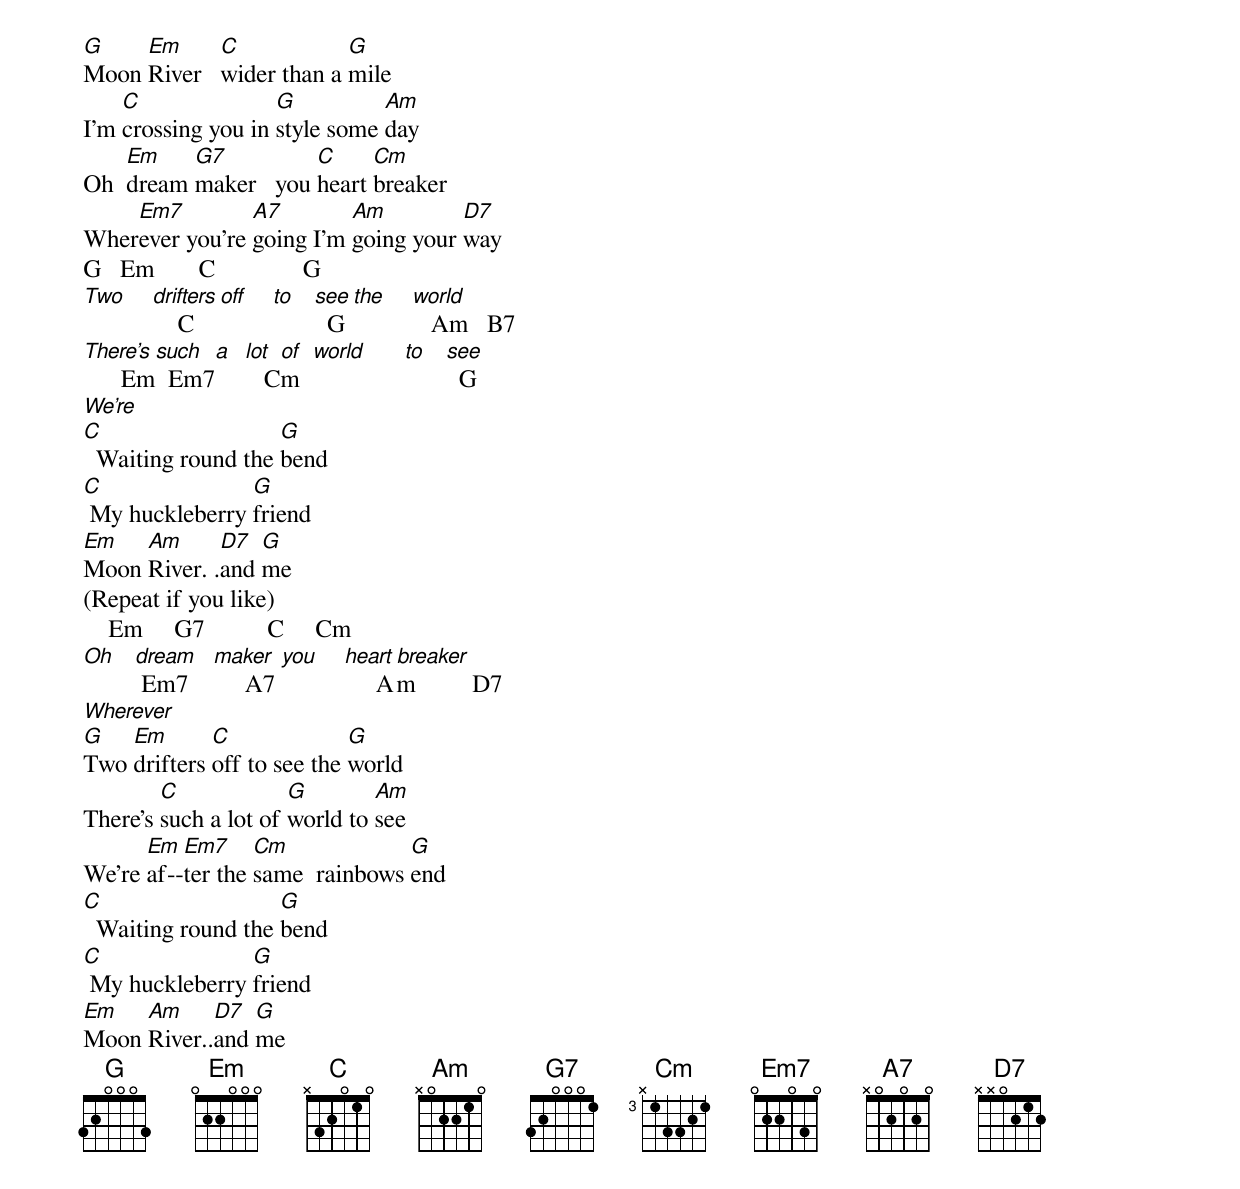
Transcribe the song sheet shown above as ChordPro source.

[G]Moon [Em]River   [C]wider than a [G]mile
I'm [C]crossing you in [G]style some [Am]day
Oh  [Em]dream [G7]maker   you [C]heart [Cm]breaker
Wher[Em7]ever you’re [A7]going I’m [Am]going your [D7]way
G   Em       C              G
[Two]    [drifters]    C    [off]    [to]   [see]  G [the]    [world]   Am   B7
[There's]      Em[such]  Em7[a]  [lot]   C[of]m  [world]      [to]   [see]  G
[We're]
[C]  Waiting round the [G]bend
[C] My huckleberry [G]friend
[Em]Moon [Am]River. .[D7]and [G]me
(Repeat if you like)
    Em     G7          C     Cm
[Oh]   [dream] Em7    [maker]     A7 [you]    [heart]     A[breaker]m         D7
[Wherever]
[G]Two [Em]drifters [C]off to see the [G]world
There's [C]such a lot of [G]world to [Am]see
We're [Em]af--[Em7]ter the [Cm]same  rainbows [G]end
[C]  Waiting round the [G]bend
[C] My huckleberry [G]friend
[Em]Moon [Am]River..[D7]and [G]me
